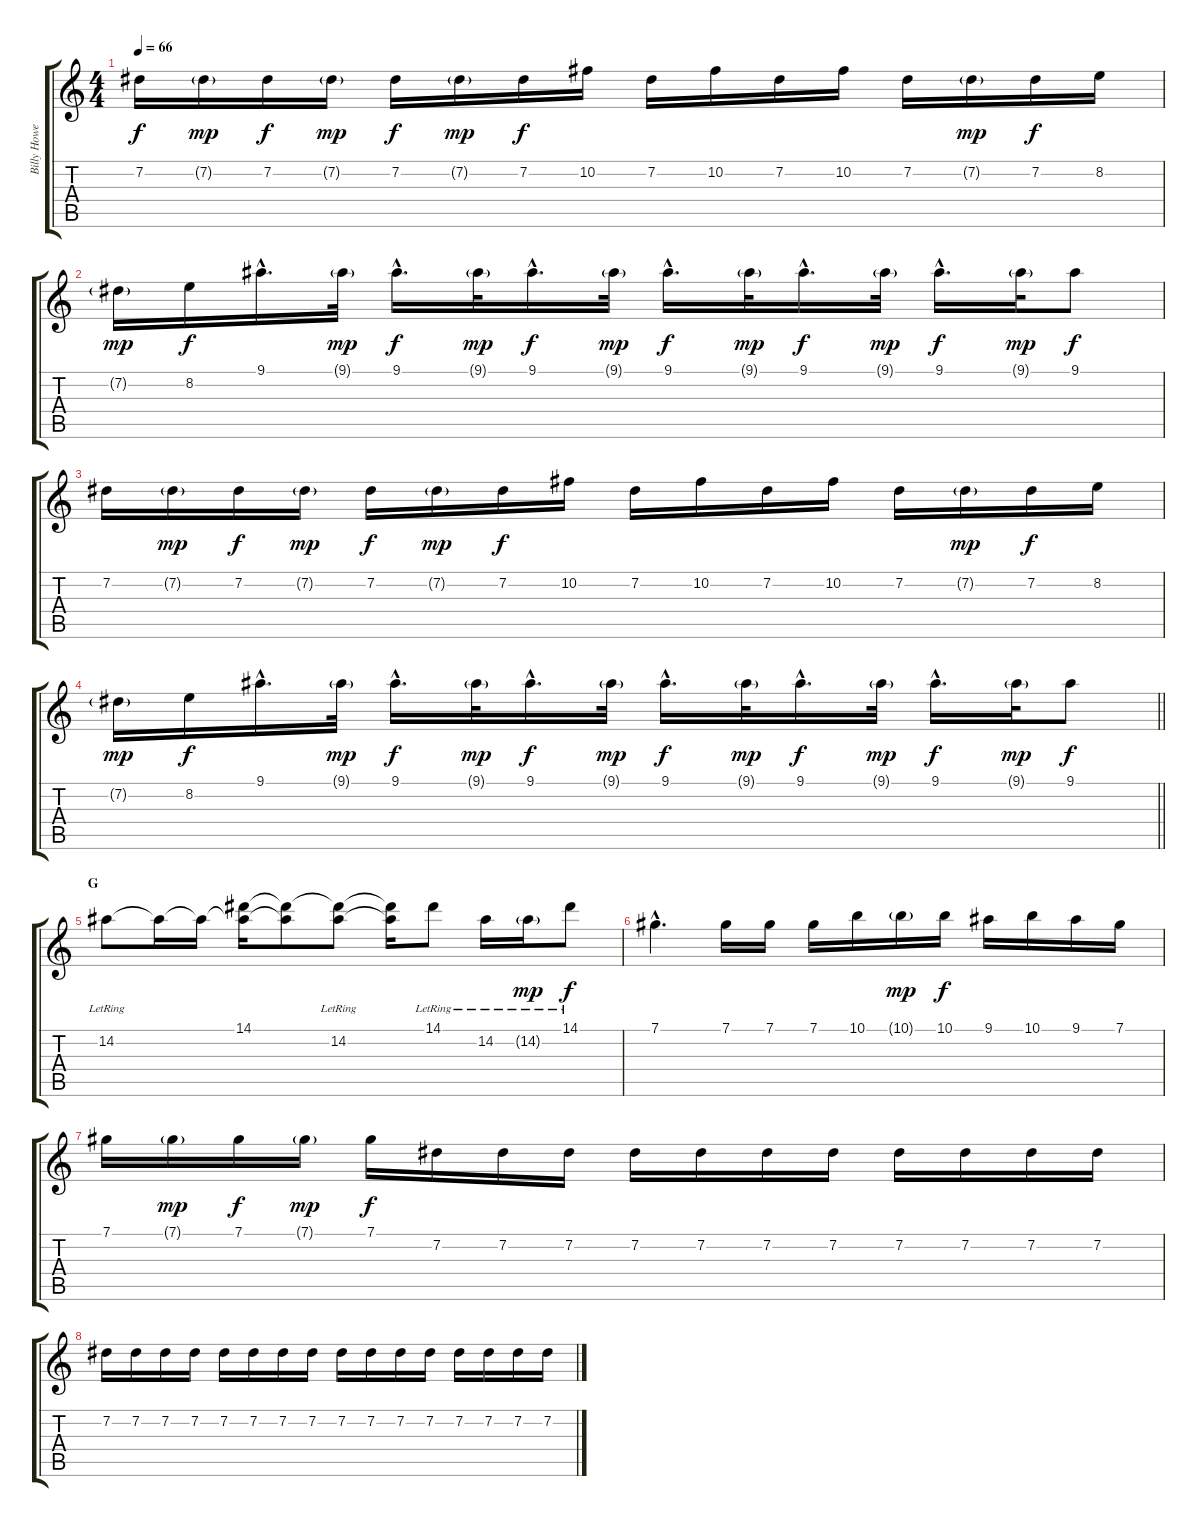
\track ("Billy Howerdell - Guitar 1" "Billy Howe") {instrument acousticguitarsteel}
\staff {score tabs}
\tuning (Db4 Ab3 E3 B2 Gb2 Db2) {hide}
\ts (4 4)
\tempo 66
\clef g2
\ks c
7.2.16{dy f} 7.2{g}.16{dy mp} 7.2.16{dy f} 7.2{g}.16{dy mp} 7.2.16{dy f} 7.2{g}.16{dy mp} 7.2.16{dy f} 10.2.16 7.2.16 10.2.16 7.2.16 10.2.16 7.2.16 7.2{g}.16{dy mp} 7.2.16{dy f} 8.2.16 |
7.2{g}.16{dy mp} 8.2.16{dy f} 9.1{hac}.16{d} 9.1{g}.32{dy mp} 9.1{hac}.16{d dy f} 9.1{g}.32{dy mp} 9.1{hac}.16{d dy f} 9.1{g}.32{dy mp} 9.1{hac}.16{d dy f} 9.1{g}.32{dy mp} 9.1{hac}.16{d dy f} 9.1{g}.32{dy mp} 9.1{hac}.16{d dy f} 9.1{g}.32{dy mp} 9.1.8{dy f} |
7.2.16 7.2{g}.16{dy mp} 7.2.16{dy f} 7.2{g}.16{dy mp} 7.2.16{dy f} 7.2{g}.16{dy mp} 7.2.16{dy f} 10.2.16 7.2.16 10.2.16 7.2.16 10.2.16 7.2.16 7.2{g}.16{dy mp} 7.2.16{dy f} 8.2.16 |
\barLineRight lightlight
7.2{g}.16{dy mp} 8.2.16{dy f} 9.1{hac}.16{d} 9.1{g}.32{dy mp} 9.1{hac}.16{d dy f} 9.1{g}.32{dy mp} 9.1{hac}.16{d dy f} 9.1{g}.32{dy mp} 9.1{hac}.16{d dy f} 9.1{g}.32{dy mp} 9.1{hac}.16{d dy f} 9.1{g}.32{dy mp} 9.1{hac}.16{d dy f} 9.1{g}.32{dy mp} 9.1.8{dy f} |
\section ("" "G")
14.2{lr}.8{volume 16} 14.2{t}.16 14.2{t}.16 (14.1 14.2{t}).16 (14.1{t} 14.2{t}).8 (14.1{t} 14.2{lr}).8 (14.1{t} 14.2{t}).16 14.1{lr}.8 14.2{lr}.16 14.2{g lr}.16{dy mp} 14.1{lr}.8{dy f} |
7.1{hac}.4{d} 7.1.16 7.1.16 7.1.16 10.1.16 10.1{g}.16{dy mp} 10.1.16{dy f} 9.1.16 10.1.16 9.1.16 7.1.16 |
7.1.16 7.1{g}.16{dy mp} 7.1.16{dy f} 7.1{g}.16{dy mp} 7.1.16{dy f} 7.2.16 7.2.16 7.2.16 7.2.16 7.2.16 7.2.16 7.2.16 7.2.16 7.2.16 7.2.16 7.2.16 |
7.2.16 7.2.16 7.2.16 7.2.16 7.2.16 7.2.16 7.2.16 7.2.16 7.2.16 7.2.16 7.2.16 7.2.16 7.2.16 7.2.16 7.2.16 7.2.16
